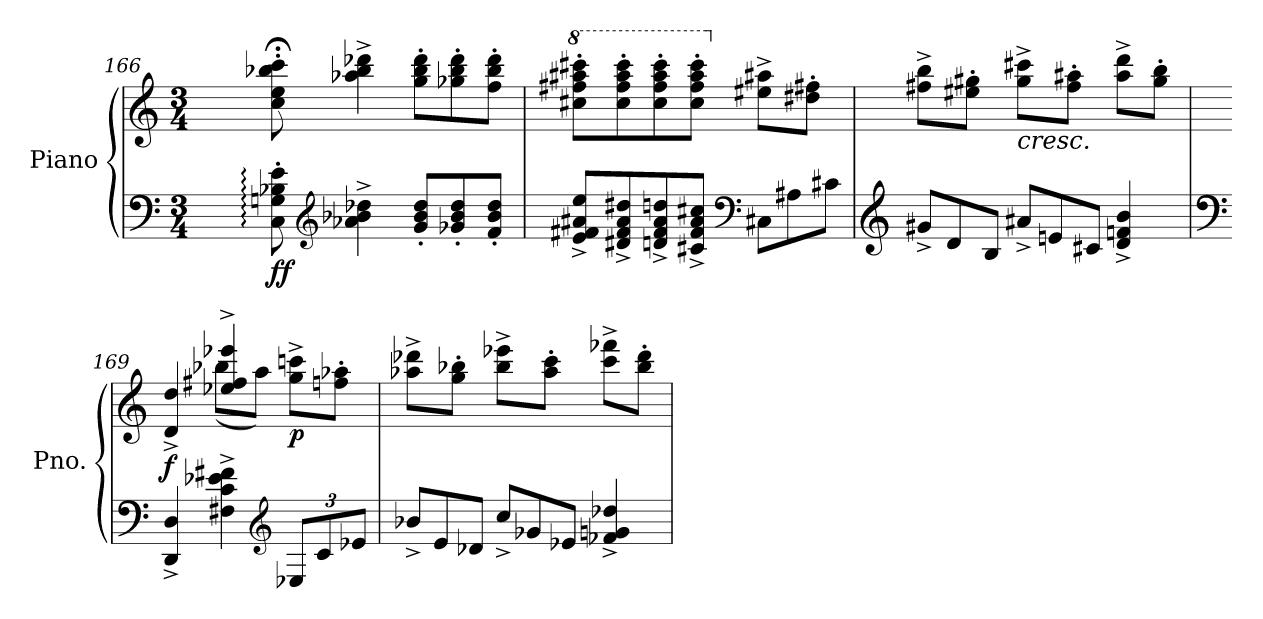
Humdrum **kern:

**kern	**kern	**dynam
*part1	*part1	*part1
*staff2	*staff1	*staff1/2
*I"Piano	*	*
*I'Pno.	*	*
!!LO:LB:g=z
*clefF4	*clefG2	*
*k[]	*k[]	*
*M3/4	*M3/4	*
=166	=166	=166
.	qddd;<yy	.
.	qddd;<yy	.
.	qddd;<yy	.
!	!	!LO:DY:b=2
!	!	!LO:DY:n=1:b
8C\:' 8Gn\:' 8B-X\:' 8e\:'	8cc\;<' 8ee\;<' 8bb-X\;<' 8ccc\;<'	f f
*clefG2	*	*
4a-X\^ 4b-X\^ 4dd-X\^	4aa-X\^ 4bb-\^ 4ddd-X\^	.
8g/' 8b-/' 8dd-/'L	8gg\' 8bb-\' 8ddd-\'L	.
8g-X/' 8b-/' 8dd-/'	8gg-X\' 8bb-\' 8ddd-\'	.
8f/' 8b-/' 8dd-/'J	8ff\' 8bb-\' 8ddd-\'J	.
=167	=167	=167
*	*8va	*
8e/^ 8f#X/^ 8a#X/^ 8ee/^L	8ccc#X\' 8fff#X\' 8aaa#X\' 8cccc#X\'L	.
8d#X/^ 8f#/^ 8a#/^ 8dd#X/^	8ccc#\' 8fff#\' 8aaa#\' 8cccc#\'	.
8dn/^ 8f#/^ 8a#/^ 8ddn/^	8ccc#\' 8fff#\' 8aaa#\' 8cccc#\'	.
8c#X/^ 8f#/^ 8a#/^ 8cc#X/^J	8ccc#\' 8fff#\' 8aaa#\' 8cccc#\'J	.
*clefF4	*	*
*Xtuplet	*	*
*	*X8va	*
!	!	!LO:DY:b=2
!	!	!LO:DY:n=1:b
12C#X\L	8ee#X\^ 8aa#X\^L	mf mf
12A#X\	.	.
.	8dd#X\' 8ff#X\'J	.
12c#X\J	.	.
=168	=168	=168
*clefG2	*	*
12g#X^/L	8ff#X\^ 8bb\^L	.
12d/	.	.
.	8ee#X\' 8gg#X\'J	.
12B/J	.	.
!	!	!LO:HP:b
12a#X^/L	8gg#\^ 8ccc#X\^L	<
12en/	.	.
.	8ff#\' 8aa#X\'J	.
12c#X/J	.	.
4d/^ 4fn/^ 4b/^	8aa#\^ 8ddd\^L	.
.	8gg#\' 8bb\'J	.
=169	=169	=169
*clefF4	*	*
*	*^	*
!	!	!	!LO:DY:b
4DD/^ 4D/^	4d/^ 4dd/^	4ryy	f
4F#X\^ 4c\^ 4e-X\^ 4f#X\^	4ee-X/^ 4ff#X/^ 4eee-X/^	(>8bb-X\L	.
.	.	8aa\J)	.
*clefG2	*	*	*
*tuplet	*	*	*
*Xbrackettup	*	*	*
!	!	!	!LO:DY:b
12E-X/L	8gg\^ 8cccn\^L	4ryy	p
12c/	.	.	.
.	8ffn\' 8aa-X\'J	.	.
12e-X/J	.	.	.
*	*v	*v	*
!!LO:LB:g=z
=170	=170	=170
*Xtuplet	*	*
12b-X^/L	8aa-X\^ 8ddd-X\^L	.
12e/	.	.
.	8gg\' 8bb-X\'J	.
12d-X/J	.	.
12cc^/L	8bb-\^ 8eee-X\^L	.
12g-X/	.	.
.	8aa-\' 8ccc\'J	.
12e-X/J	.	.
4f-X/^ 4gn/^ 4dd-X/^	8ccc\^ 8fff-X\^L	.
.	8bb-\' 8ddd-\'J	[
=	=	=
*-	*-	*-
